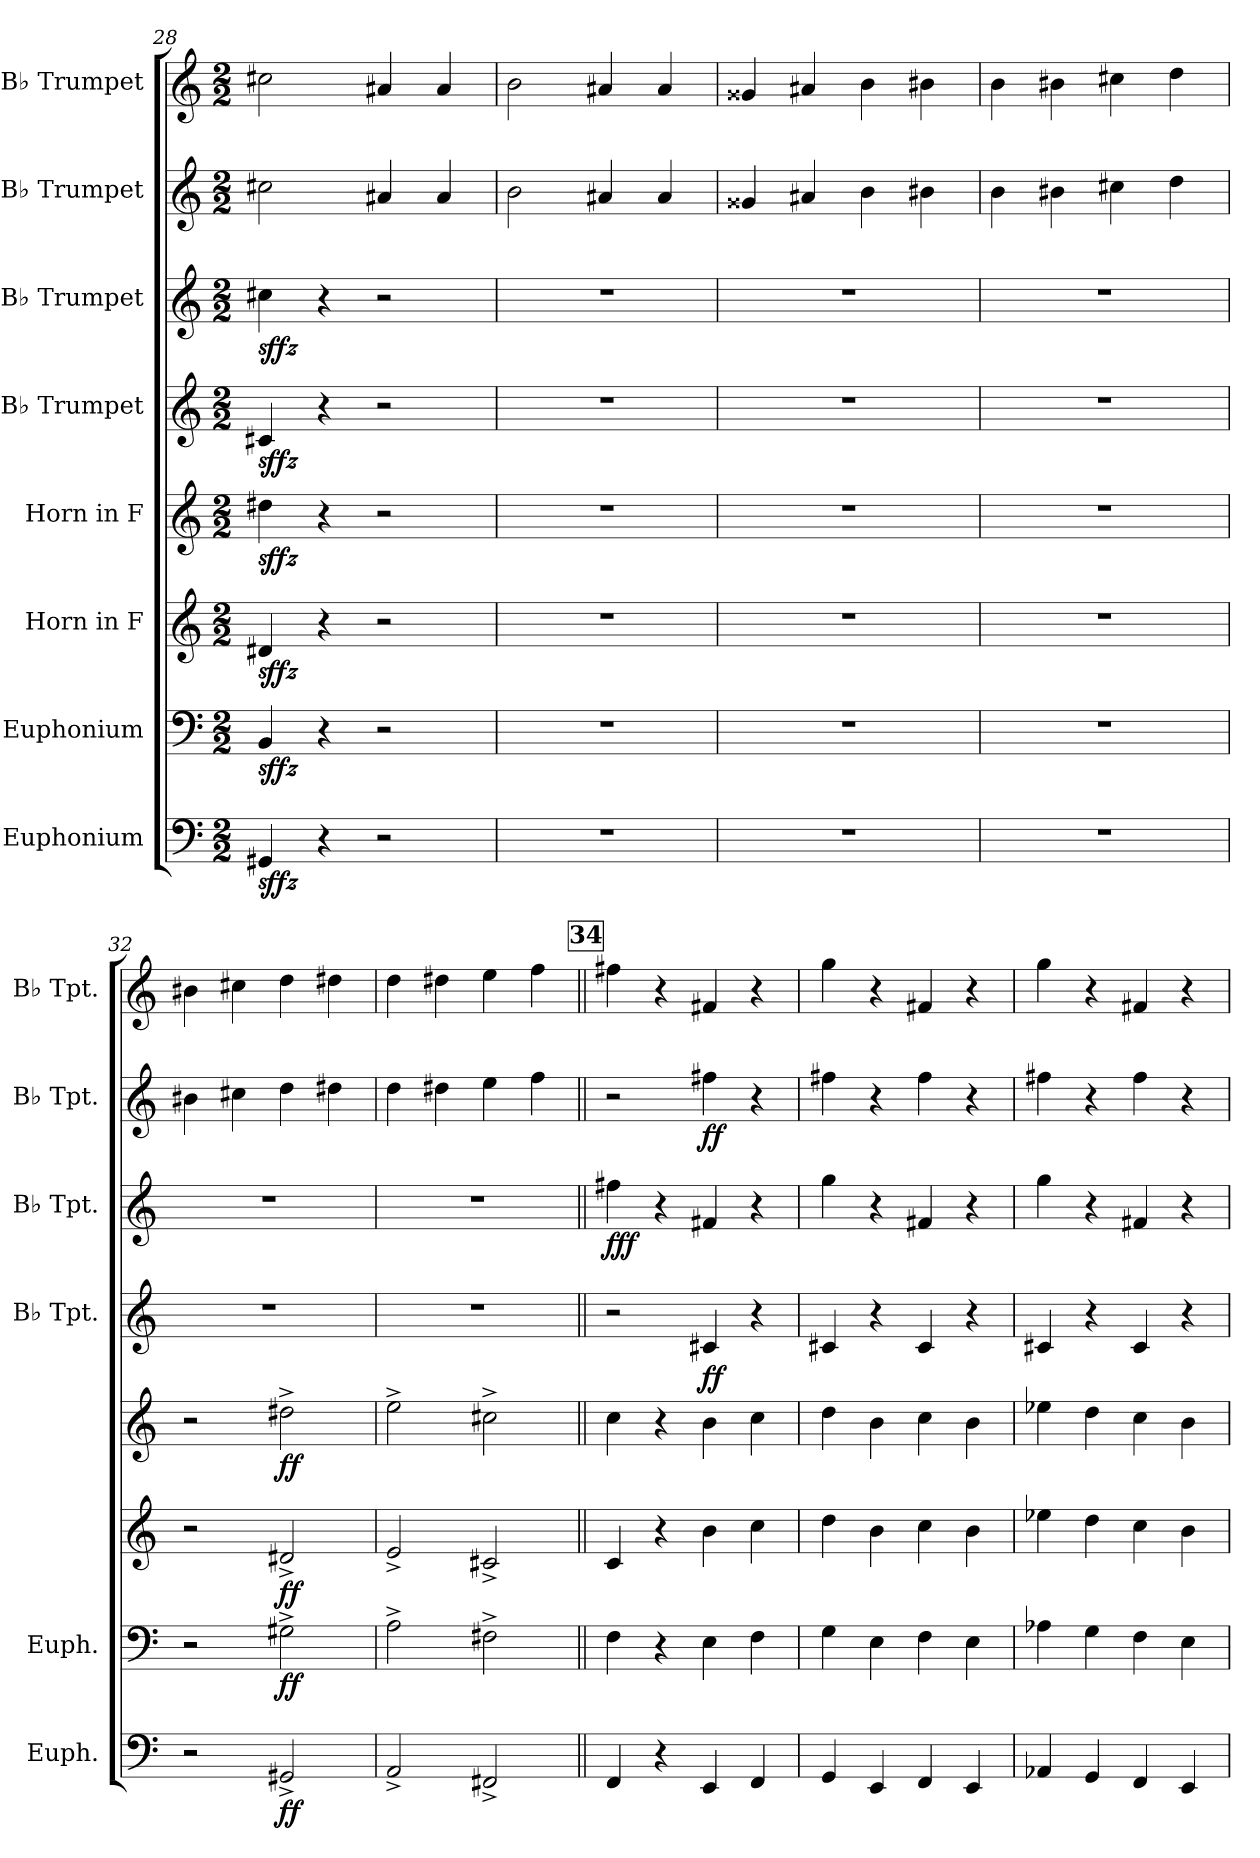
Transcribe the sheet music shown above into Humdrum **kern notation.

**kern	**dynam	**kern	**dynam	**kern	**dynam	**kern	**dynam	**kern	**dynam	**kern	**dynam	**kern	**dynam	**kern
*part8	*part8	*part7	*part7	*part6	*part6	*part5	*part5	*part4	*part4	*part3	*part3	*part2	*part2	*part1
*staff8	*staff8	*staff7	*staff7	*staff6	*staff6	*staff5	*staff5	*staff4	*staff4	*staff3	*staff3	*staff2	*staff2	*staff1
*I"Euphonium	*	*I"Euphonium	*	*I"Horn in F	*	*I"Horn in F	*	*I"B♭ Trumpet	*	*I"B♭ Trumpet	*	*I"B♭ Trumpet	*	*I"B♭ Trumpet
*I'Euph.	*	*I'Euph.	*	*	*	*	*	*I'B♭ Tpt.	*	*I'B♭ Tpt.	*	*I'B♭ Tpt.	*	*I'B♭ Tpt.
*clefF4	*	*clefF4	*	*clefG2	*	*clefG2	*	*clefG2	*	*clefG2	*	*clefG2	*	*clefG2
*	*	*	*	*ITrd4c7	*	*ITrd4c7	*	*ITrd1c2	*	*ITrd1c2	*	*ITrd1c2	*	*ITrd1c2
*k[]	*	*k[]	*	*k[b-]	*	*k[b-]	*	*k[b-e-]	*	*k[b-e-]	*	*k[b-e-]	*	*k[b-e-]
*M2/2	*	*M2/2	*	*M2/2	*	*M2/2	*	*M2/2	*	*M2/2	*	*M2/2	*	*M2/2
=28	=28	=28	=28	=28	=28	=28	=28	=28	=28	=28	=28	=28	=28	=28
!	!LO:DY:b	!	!LO:DY:b	!	!LO:DY:b	!	!LO:DY:b	!	!LO:DY:b	!	!LO:DY:b	!	!	!
4GG#X/	sffz	4BB/	sffz	4G#X/	sffz	4g#X\	sffz	4Bn/	sffz	4bn\	sffz	2bn\	.	2bn\
4r	.	4r	.	4r	.	4r	.	4r	.	4r	.	.	.	.
2r	.	2r	.	2r	.	2r	.	2r	.	2r	.	4g#X/	.	4g#X/
.	.	.	.	.	.	.	.	.	.	.	.	4g#/	.	4g#/
=29	=29	=29	=29	=29	=29	=29	=29	=29	=29	=29	=29	=29	=29	=29
1r	.	1r	.	1r	.	1r	.	1r	.	1r	.	2a\	.	2a\
.	.	.	.	.	.	.	.	.	.	.	.	4g#X/	.	4g#X/
.	.	.	.	.	.	.	.	.	.	.	.	4g#/	.	4g#/
=30	=30	=30	=30	=30	=30	=30	=30	=30	=30	=30	=30	=30	=30	=30
1r	.	1r	.	1r	.	1r	.	1r	.	1r	.	4f##X/	.	4f##X/
.	.	.	.	.	.	.	.	.	.	.	.	4g#X/	.	4g#X/
.	.	.	.	.	.	.	.	.	.	.	.	4a\	.	4a\
.	.	.	.	.	.	.	.	.	.	.	.	4a#X\	.	4a#X\
=31	=31	=31	=31	=31	=31	=31	=31	=31	=31	=31	=31	=31	=31	=31
1r	.	1r	.	1r	.	1r	.	1r	.	1r	.	4a\	.	4a\
.	.	.	.	.	.	.	.	.	.	.	.	4a#X\	.	4a#X\
.	.	.	.	.	.	.	.	.	.	.	.	4bn\	.	4bn\
.	.	.	.	.	.	.	.	.	.	.	.	4cc\	.	4cc\
=32	=32	=32	=32	=32	=32	=32	=32	=32	=32	=32	=32	=32	=32	=32
2r	.	2r	.	2r	.	2r	.	1r	.	1r	.	4a#X\	.	4a#X\
.	.	.	.	.	.	.	.	.	.	.	.	4bn\	.	4bn\
!	!LO:DY:b	!	!LO:DY:b	!	!LO:DY:b	!	!LO:DY:b	!	!	!	!	!	!	!
2GG#X^/	ff	2G#X^\	ff	2G#X^/	ff	2g#X^\	ff	.	.	.	.	4cc\	.	4cc\
.	.	.	.	.	.	.	.	.	.	.	.	4cc#X\	.	4cc#X\
=33	=33	=33	=33	=33	=33	=33	=33	=33	=33	=33	=33	=33	=33	=33
2AA^/	.	2A^\	.	2A^/	.	2a^\	.	1r	.	1r	.	4cc\	.	4cc\
.	.	.	.	.	.	.	.	.	.	.	.	4cc#X\	.	4cc#X\
2FF#X^/	.	2F#X^\	.	2F#X^/	.	2f#X^\	.	.	.	.	.	4dd\	.	4dd\
.	.	.	.	.	.	.	.	.	.	.	.	4ee-\	.	4ee-\
!!LO:PB:g=z
!!LO:REH:place=s1:a:B:fs=14:t=34
=34||	=34||	=34||	=34||	=34||	=34||	=34||	=34||	=34||	=34||	=34||	=34||	=34||	=34||	=34||
!	!	!	!	!	!	!	!	!	!	!	!LO:DY:b	!	!	!
4FF/	.	4F\	.	4F/	.	4f\	.	2r	.	4een\	fff	2r	.	4een\
4r	.	4r	.	4r	.	4r	.	.	.	4r	.	.	.	4r
!	!	!	!	!	!	!	!	!	!LO:DY:b	!	!	!	!LO:DY:b	!
4EE/	.	4E\	.	4e\	.	4e\	.	4Bn/	ff	4en/	.	4een\	ff	4en/
4FF/	.	4F\	.	4f\	.	4f\	.	4r	.	4r	.	4r	.	4r
=35	=35	=35	=35	=35	=35	=35	=35	=35	=35	=35	=35	=35	=35	=35
4GG/	.	4G\	.	4g\	.	4g\	.	4Bn/	.	4ff\	.	4een\	.	4ff\
4EE/	.	4E\	.	4e\	.	4e\	.	4r	.	4r	.	4r	.	4r
4FF/	.	4F\	.	4f\	.	4f\	.	4B/	.	4en/	.	4ee\	.	4en/
4EE/	.	4E\	.	4e\	.	4e\	.	4r	.	4r	.	4r	.	4r
=36	=36	=36	=36	=36	=36	=36	=36	=36	=36	=36	=36	=36	=36	=36
4AA-X/	.	4A-X\	.	4a-X\	.	4a-X\	.	4Bn/	.	4ff\	.	4een\	.	4ff\
4GG/	.	4G\	.	4g\	.	4g\	.	4r	.	4r	.	4r	.	4r
4FF/	.	4F\	.	4f\	.	4f\	.	4B/	.	4en/	.	4ee\	.	4en/
4EE/	.	4E\	.	4e\	.	4e\	.	4r	.	4r	.	4r	.	4r
=	=	=	=	=	=	=	=	=	=	=	=	=	=	=
*-	*-	*-	*-	*-	*-	*-	*-	*-	*-	*-	*-	*-	*-	*-
